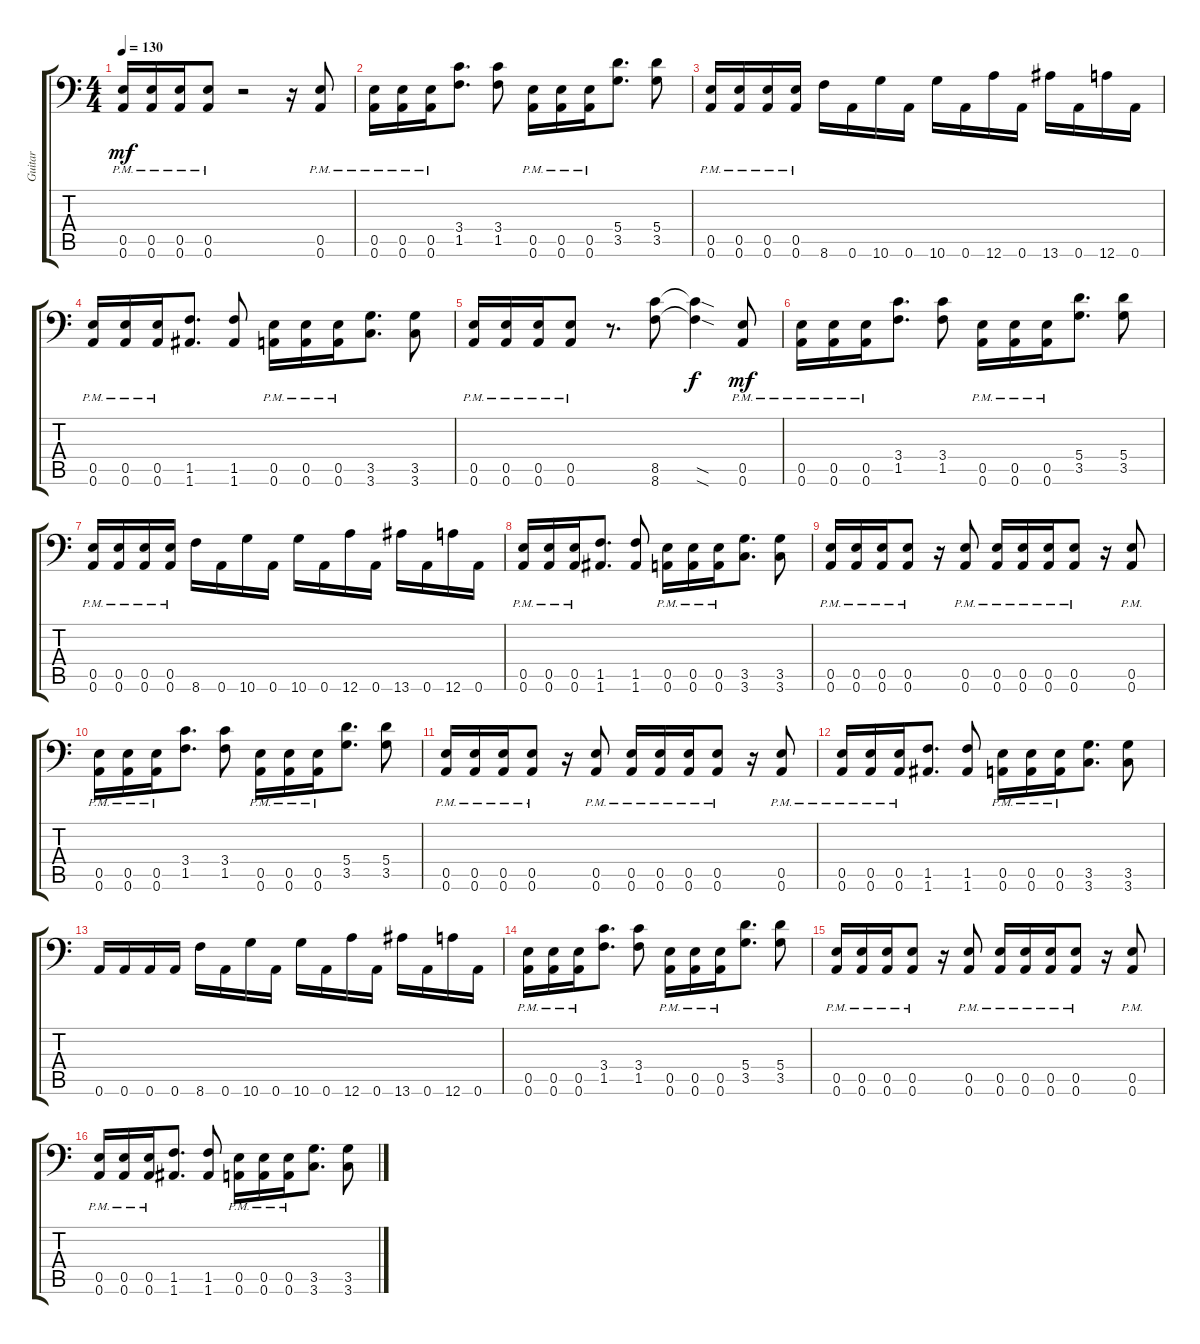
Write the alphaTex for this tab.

\track ("Guitar" "Guitar") {instrument distortionguitar}
\staff {score tabs}
\tuning (B3 Gb3 D3 A2 E2 A1) {hide}
\ts (4 4)
\tempo 130
\clef f4
\ks c
(0.5{pm} 0.6{pm}).16{dy mf} (0.5{pm} 0.6{pm}).16 (0.5{pm} 0.6{pm}).16 (0.5{pm} 0.6{pm}).8 r.2 r.16 (0.5{pm} 0.6{pm}).8 |
(0.5{pm} 0.6{pm}).16 (0.5{pm} 0.6{pm}).16 (0.5{pm} 0.6{pm}).16 (3.4 1.5).8{d} (3.4 1.5).8 (0.5{pm} 0.6{pm}).16 (0.5{pm} 0.6{pm}).16 (0.5{pm} 0.6{pm}).16 (5.4 3.5).8{d} (5.4 3.5).8 |
(0.5{pm} 0.6{pm}).16 (0.5{pm} 0.6{pm}).16 (0.5{pm} 0.6{pm}).16 (0.5{pm} 0.6{pm}).16 8.6.16 0.6.16 10.6.16 0.6.16 10.6.16 0.6.16 12.6.16 0.6.16 13.6.16 0.6.16 12.6.16 0.6.16 |
(0.5{pm} 0.6{pm}).16 (0.5{pm} 0.6{pm}).16 (0.5{pm} 0.6{pm}).16 (1.5 1.6).8{d} (1.5 1.6).8 (0.5{pm} 0.6{pm}).16 (0.5{pm} 0.6{pm}).16 (0.5{pm} 0.6{pm}).16 (3.5 3.6).8{d} (3.5 3.6).8 |
(0.5{pm} 0.6{pm}).16 (0.5{pm} 0.6{pm}).16 (0.5{pm} 0.6{pm}).16 (0.5{pm} 0.6{pm}).8 r.8{d} (8.5 8.6).8 (8.5{sod t} 8.6{sod t}).4{dy f} (0.5{pm} 0.6{pm}).8{dy mf} |
(0.5{pm} 0.6{pm}).16 (0.5{pm} 0.6{pm}).16 (0.5{pm} 0.6{pm}).16 (3.4 1.5).8{d} (3.4 1.5).8 (0.5{pm} 0.6{pm}).16 (0.5{pm} 0.6{pm}).16 (0.5{pm} 0.6{pm}).16 (5.4 3.5).8{d} (5.4 3.5).8 |
(0.5{pm} 0.6{pm}).16 (0.5{pm} 0.6{pm}).16 (0.5{pm} 0.6{pm}).16 (0.5{pm} 0.6{pm}).16 8.6.16 0.6.16 10.6.16 0.6.16 10.6.16 0.6.16 12.6.16 0.6.16 13.6.16 0.6.16 12.6.16 0.6.16 |
(0.5{pm} 0.6{pm}).16 (0.5{pm} 0.6{pm}).16 (0.5{pm} 0.6{pm}).16 (1.5 1.6).8{d} (1.5 1.6).8 (0.5{pm} 0.6{pm}).16 (0.5{pm} 0.6{pm}).16 (0.5{pm} 0.6{pm}).16 (3.5 3.6).8{d} (3.5 3.6).8 |
(0.5{pm} 0.6{pm}).16 (0.5{pm} 0.6{pm}).16 (0.5{pm} 0.6{pm}).16 (0.5{pm} 0.6{pm}).8 r.16 (0.5{pm} 0.6{pm}).8 (0.5{pm} 0.6{pm}).16 (0.5{pm} 0.6{pm}).16 (0.5{pm} 0.6{pm}).16 (0.5{pm} 0.6{pm}).8 r.16 (0.5{pm} 0.6{pm}).8 |
(0.5{pm} 0.6{pm}).16 (0.5{pm} 0.6{pm}).16 (0.5{pm} 0.6{pm}).16 (3.4 1.5).8{d} (3.4 1.5).8 (0.5{pm} 0.6{pm}).16 (0.5{pm} 0.6{pm}).16 (0.5{pm} 0.6{pm}).16 (5.4 3.5).8{d} (5.4 3.5).8 |
(0.5{pm} 0.6{pm}).16 (0.5{pm} 0.6{pm}).16 (0.5{pm} 0.6{pm}).16 (0.5{pm} 0.6{pm}).8 r.16 (0.5{pm} 0.6{pm}).8 (0.5{pm} 0.6{pm}).16 (0.5{pm} 0.6{pm}).16 (0.5{pm} 0.6{pm}).16 (0.5{pm} 0.6{pm}).8 r.16 (0.5{pm} 0.6{pm}).8 |
(0.5{pm} 0.6{pm}).16 (0.5{pm} 0.6{pm}).16 (0.5{pm} 0.6{pm}).16 (1.5 1.6).8{d} (1.5 1.6).8 (0.5{pm} 0.6{pm}).16 (0.5{pm} 0.6{pm}).16 (0.5{pm} 0.6{pm}).16 (3.5 3.6).8{d} (3.5 3.6).8 |
0.6.16 0.6.16 0.6.16 0.6.16 8.6.16 0.6.16 10.6.16 0.6.16 10.6.16 0.6.16 12.6.16 0.6.16 13.6.16 0.6.16 12.6.16 0.6.16 |
(0.5{pm} 0.6{pm}).16 (0.5{pm} 0.6{pm}).16 (0.5{pm} 0.6{pm}).16 (3.4 1.5).8{d} (3.4 1.5).8 (0.5{pm} 0.6{pm}).16 (0.5{pm} 0.6{pm}).16 (0.5{pm} 0.6{pm}).16 (5.4 3.5).8{d} (5.4 3.5).8 |
(0.5{pm} 0.6{pm}).16 (0.5{pm} 0.6{pm}).16 (0.5{pm} 0.6{pm}).16 (0.5{pm} 0.6{pm}).8 r.16 (0.5{pm} 0.6{pm}).8 (0.5{pm} 0.6{pm}).16 (0.5{pm} 0.6{pm}).16 (0.5{pm} 0.6{pm}).16 (0.5{pm} 0.6{pm}).8 r.16 (0.5{pm} 0.6{pm}).8 |
(0.5{pm} 0.6{pm}).16 (0.5{pm} 0.6{pm}).16 (0.5{pm} 0.6{pm}).16 (1.5 1.6).8{d} (1.5 1.6).8 (0.5{pm} 0.6{pm}).16 (0.5{pm} 0.6{pm}).16 (0.5{pm} 0.6{pm}).16 (3.5 3.6).8{d} (3.5 3.6).8
